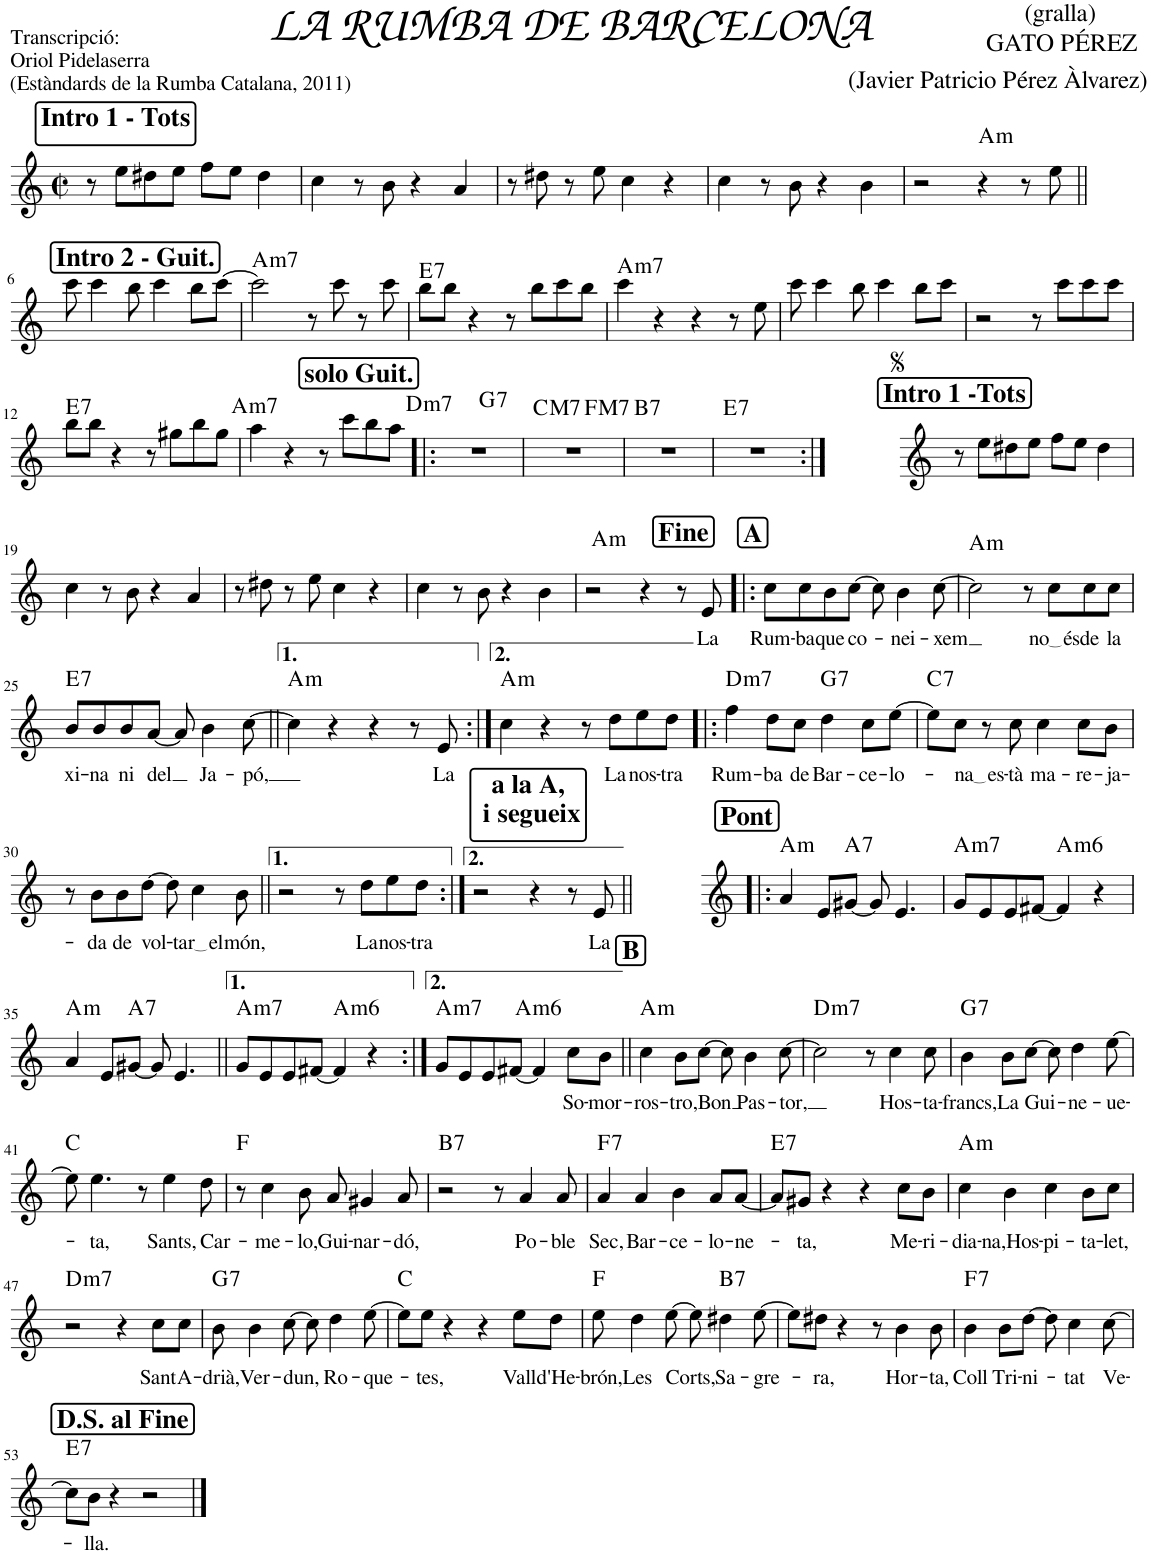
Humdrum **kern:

**kern	**text	**harte
*part1	*part1	*part1
*staff1	*staff1	*
*I"Oboè	*	*
*I'Ob.	*	*
*clefG2	*	*
*k[]	*	*
*M2/2	*	*
*met(c|)	*	*
!!LO:REH:place=s1:a:t=:qo=0.5
!!LO:REH:place=s1:a:B:cj:fs=14:t=Intro 1 - Tots:qo=0.5
=1	=1	=1
8r	.	.
8ee\L	.	.
8dd#X\	.	.
8ee\J	.	.
8ff\L	.	.
8ee\J	.	.
4dd#\	.	.
=2	=2	=2
4cc\	.	.
8r	.	.
8b\	.	.
4r	.	.
4a/	.	.
=3	=3	=3
8r	.	.
8dd#X\	.	.
8r	.	.
8ee\	.	.
4cc\	.	.
4r	.	.
=4	=4	=4
4cc\	.	.
8r	.	.
8b\	.	.
4r	.	.
4b\	.	.
=5	=5	=5
2r	.	.
!	!	!LO:H:kt=m
4r	.	A:min
8r	.	.
8ee\	.	.
!!LO:LB:g=z
!!LO:REH:place=s1:a:B:cj:fs=14:t=Intro 2 - Guit.
=6||	=6||	=6||
8ccc\	.	.
4ccc\	.	.
8bb\	.	.
4ccc\	.	.
8bb\L	.	.
[8ccc\J	.	.
=7	=7	=7
!	!	!LO:H:kt=m7
2ccc\]	.	A:min7
8r	.	.
8ccc\	.	.
8r	.	.
8ccc\	.	.
=8	=8	=8
!	!	!LO:H:kt=7
8bb\L	.	E:7
8bb\J	.	.
4r	.	.
8r	.	.
8bb\L	.	.
8ccc\	.	.
8bb\J	.	.
=9	=9	=9
!	!	!LO:H:kt=m7
4ccc\	.	A:min7
4r	.	.
4r	.	.
8r	.	.
8ee\	.	.
=10	=10	=10
8ccc\	.	.
4ccc\	.	.
8bb\	.	.
4ccc\	.	.
8bb\L	.	.
8ccc\J	.	.
=11	=11	=11
2r	.	.
8r	.	.
8ccc\L	.	.
8ccc\	.	.
8ccc\J	.	.
!!LO:LB:g=z
=12	=12	=12
!	!	!LO:H:kt=7
8bb\L	.	E:7
8bb\J	.	.
4r	.	.
8r	.	.
8gg#X\L	.	.
8bb\	.	.
8gg#\J	.	.
!!LO:REH:place=s1:a:B:cj:fs=14:t=solo Guit.:qo=2.5
=13	=13	=13
!	!	!LO:H:kt=m7
4aa\	.	A:min7
4r	.	.
8r	.	.
8ccc\L	.	.
8bb\	.	.
8aa\J	.	.
=14!|:	=14!|:	=14!|:
!	!	!LO:H:kt=m7
*^	*	*
1r	2ryy	.	D:min7
!	!	!	!LO:H:kt=7
.	2ryy	.	G:7
=15	=15	=15	=15
!	!	!	!LO:H:kt=M7
1r	2ryy	.	C:maj7
!	!	!	!LO:H:kt=M7
.	2ryy	.	F:maj7
=16	=16	=16	=16
!	!	!	!LO:H:kt=7
*v	*v	*	*
1r	.	B:7
=17	=17	=17
!	!	!LO:H:kt=7
1r	.	E:7
!!LO:REH:place=s1:a:B:cj:fs=14:t=Intro 1 -Tots
=18:|!	=18:|!	=18:|!
8r	.	.
8ee\L	.	.
8dd#X\	.	.
8ee\J	.	.
8ff\L	.	.
8ee\J	.	.
4dd#\	.	.
!!LO:LB:g=z
=19	=19	=19
4cc\	.	.
8r	.	.
8b\	.	.
4r	.	.
4a/	.	.
=20	=20	=20
8r	.	.
8dd#X\	.	.
8r	.	.
8ee\	.	.
4cc\	.	.
4r	.	.
=21	=21	=21
4cc\	.	.
8r	.	.
8b\	.	.
4r	.	.
4b\	.	.
=22	=22	=22
2r	.	.
!	!	!LO:H:kt=m
4r	.	A:min
8r	.	.
!	!LO:LY:b	!
8e/	La	.
!!LO:REH:place=s1:a:B:cj:fs=14:t=A
=23!|:	=23!|:	=23!|:
!	!LO:LY:b	!
8cc\L	Rum-	.
!	!LO:LY:b	!
8cc\	-ba	.
!	!LO:LY:b	!
8b\	que	.
!	!LO:LY:b	!
[8cc\J	co-	.
8cc\]	.	.
!	!LO:LY:b	!
4b\	-nei-	.
!	!LO:LY:b	!
[8cc\	-xem	.
=24	=24	=24
!	!	!LO:H:kt=m
2cc\]	.	A:min
8r	.	.
!	!LO:LY:b	!
8cc\L	no és	.
!	!LO:LY:b	!
8cc\	de	.
!	!LO:LY:b	!
8cc\J	la	.
!!LO:LB:g=z
=25	=25	=25
!	!LO:LY:b	!LO:H:kt=7
8b/L	xi-	E:7
!	!LO:LY:b	!
8b/	-na	.
!	!LO:LY:b	!
8b/	ni	.
!	!LO:LY:b	!
[8a/J	del	.
8a/]	.	.
!	!LO:LY:b	!
4b\	Ja-	.
!	!LO:LY:b	!
[8cc\	-pó,	.
=26||	=26||	=26||
!	!	!LO:H:kt=m
4cc\]	.	A:min
4r	.	.
4r	.	.
8r	.	.
!	!LO:LY:b	!
8e/	La	.
=27:|!	=27:|!	=27:|!
!	!	!LO:H:kt=m
4cc\	.	A:min
4r	.	.
8r	.	.
!	!LO:LY:b	!
8dd\L	La	.
!	!LO:LY:b	!
8ee\	nos-	.
!	!LO:LY:b	!
8dd\J	-tra	.
=28!|:	=28!|:	=28!|:
!	!LO:LY:b	!LO:H:kt=m7
4ff\	Rum-	D:min7
!	!LO:LY:b	!
8dd\L	-ba	.
!	!LO:LY:b	!
8cc\J	de	.
!	!LO:LY:b	!LO:H:kt=7
4dd\	Bar-	G:7
!	!LO:LY:b	!
8cc\L	-ce-	.
!	!LO:LY:b	!
[8ee\J	-lo-	.
=29	=29	=29
!	!	!LO:H:kt=7
8ee\L]	.	C:7
!	!LO:LY:b	!
8cc\J	na es	.
8r	.	.
!	!LO:LY:b	!
8cc\	-tà	.
!	!LO:LY:b	!
4cc\	ma-	.
!	!LO:LY:b	!
8cc\L	-re-	.
!	!LO:LY:b	!
8b\J	-ja-	.
!!LO:LB:g=z
=30	=30	=30
8r	.	.
!	!LO:LY:b	!
8b\L	-da	.
!	!LO:LY:b	!
8b\	de	.
!	!LO:LY:b	!
[8dd\J	vol-	.
8dd\]	.	.
!	!LO:LY:b	!
4cc\	tar el	.
!	!LO:LY:b	!
8b\	món,	.
=31||	=31||	=31||
2r	.	.
8r	.	.
!	!LO:LY:b	!
8dd\L	La	.
!	!LO:LY:b	!
8ee\	nos-	.
!	!LO:LY:b	!
8dd\J	-tra	.
!!LO:REH:place=s1:a:t=
!!LO:REH:place=s1:a:t=i segueix
!!LO:REH:place=s1:a:B:cj:fs=14:t=a la A,
=32:|!	=32:|!	=32:|!
2r	.	.
4r	.	.
8r	.	.
!	!LO:LY:b	!
8e/	La	.
!!LO:REH:place=s1:a:B:cj:fs=14:t=Pont
=33!|:	=33!|:	=33!|:
!	!	!LO:H:kt=m
4a/	.	A:min
8e/L	.	.
!	!	!LO:H:kt=7
[8g#X/J	.	A:7
8g#/]	.	.
4.e/	.	.
=34	=34	=34
!	!	!LO:H:kt=m7
8g/L	.	A:min7
8e/	.	.
8e/	.	.
[8f#X/J	.	.
!	!	!LO:H:kt=m6
4f#/]	.	A:min6
4r	.	.
!!LO:LB:g=z
=35	=35	=35
!	!	!LO:H:kt=m
4a/	.	A:min
8e/L	.	.
!	!	!LO:H:kt=7
[8g#X/J	.	A:7
8g#/]	.	.
4.e/	.	.
=36||	=36||	=36||
!	!	!LO:H:kt=m7
8g/L	.	A:min7
8e/	.	.
8e/	.	.
[8f#X/J	.	.
!	!	!LO:H:kt=m6
4f#/]	.	A:min6
4r	.	.
=37:|!	=37:|!	=37:|!
!	!	!LO:H:kt=m7
8g/L	.	A:min7
8e/	.	.
8e/	.	.
[8f#X/J	.	.
!	!	!LO:H:kt=m6
4f#/]	.	A:min6
!	!LO:LY:b	!
8cc\L	So-	.
!	!LO:LY:b	!
8b\J	-mor-	.
!!LO:REH:place=s1:a:B:cj:fs=14:t=B
=38||	=38||	=38||
!	!LO:LY:b	!LO:H:kt=m
4cc\	-ros-	A:min
!	!LO:LY:b	!
8b\L	-tro,	.
!	!LO:LY:b	!
[8cc\J	Bon	.
8cc\]	.	.
!	!LO:LY:b	!
4b\	Pas-	.
!	!LO:LY:b	!
[8cc\	-tor,	.
=39	=39	=39
!	!	!LO:H:kt=m7
2cc\]	.	D:min7
8r	.	.
!	!LO:LY:b	!
4cc\	Hos-	.
!	!LO:LY:b	!
8cc\	-ta-	.
=40	=40	=40
!	!LO:LY:b	!LO:H:kt=7
4b\	-francs,	G:7
!	!LO:LY:b	!
8b\L	La	.
!	!LO:LY:b	!
[8cc\J	Gui-	.
8cc\]	.	.
!	!LO:LY:b	!
4dd\	-ne-	.
!	!LO:LY:b	!
[8ee\	-ue-	.
!!LO:LB:g=z
=41	=41	=41
8ee\]	.	C:maj
!	!LO:LY:b	!
4.ee\	-ta,	.
8r	.	.
!	!LO:LY:b	!
4ee\	Sants,	.
!	!LO:LY:b	!
8dd\	Car-	.
=42	=42	=42
8r	.	F:maj
!	!LO:LY:b	!
4cc\	-me-	.
!	!LO:LY:b	!
8b\	-lo,	.
!	!LO:LY:b	!
8a/	Gui-	.
!	!LO:LY:b	!
4g#X/	-nar-	.
!	!LO:LY:b	!
8a/	-dó,	.
=43	=43	=43
!	!	!LO:H:kt=7
2r	.	B:7
8r	.	.
!	!LO:LY:b	!
4a/	Po-	.
!	!LO:LY:b	!
8a/	-ble	.
=44	=44	=44
!	!LO:LY:b	!LO:H:kt=7
4a/	Sec,	F:7
!	!LO:LY:b	!
4a/	Bar-	.
!	!LO:LY:b	!
4b\	-ce-	.
!	!LO:LY:b	!
8a/L	-lo-	.
!	!LO:LY:b	!
[8a/J	-ne-	.
=45	=45	=45
!	!	!LO:H:kt=7
8a/L]	.	E:7
!	!LO:LY:b	!
8g#X/J	-ta,	.
4r	.	.
4r	.	.
!	!LO:LY:b	!
8cc\L	Me-	.
!	!LO:LY:b	!
8b\J	-ri-	.
=46	=46	=46
!	!LO:LY:b	!LO:H:kt=m
4cc\	-dia-	A:min
!	!LO:LY:b	!
4b\	-na,Hos-	.
!	!LO:LY:b	!
4cc\	-pi-	.
!	!LO:LY:b	!
8b\L	-ta-	.
!	!LO:LY:b	!
8cc\J	-let,	.
!!LO:LB:g=z
=47	=47	=47
!	!	!LO:H:kt=m7
2r	.	D:min7
4r	.	.
!	!LO:LY:b	!
8cc\L	Sant	.
!	!LO:LY:b	!
8cc\J	A-	.
=48	=48	=48
!	!LO:LY:b	!LO:H:kt=7
8b\	-drià,	G:7
!	!LO:LY:b	!
4b\	Ver-	.
!	!LO:LY:b	!
[8cc\	-dun,	.
8cc\]	.	.
!	!LO:LY:b	!
4dd\	Ro-	.
!	!LO:LY:b	!
[8ee\	-que-	.
=49	=49	=49
8ee\L]	.	C:maj
!	!LO:LY:b	!
8ee\J	-tes,	.
4r	.	.
4r	.	.
!	!LO:LY:b	!
8ee\L	Vall	.
!	!LO:LY:b	!
8dd\J	d'He-	.
=50	=50	=50
!	!LO:LY:b	!
8ee\	-brón,	F:maj
!	!LO:LY:b	!
4dd\	Les	.
!	!LO:LY:b	!
[8ee\	Corts,	.
8ee\]	.	.
!	!LO:LY:b	!LO:H:kt=7
4dd#X\	Sa-	B:7
!	!LO:LY:b	!
[8ee\	-gre-	.
=51	=51	=51
8ee\L]	.	.
!	!LO:LY:b	!
8dd#X\J	-ra,	.
4r	.	.
8r	.	.
!	!LO:LY:b	!
4b\	Hor-	.
!	!LO:LY:b	!
8b\	-ta,	.
=52	=52	=52
!	!LO:LY:b	!LO:H:kt=7
4b\	Coll	F:7
!	!LO:LY:b	!
8b\L	Tri-	.
!	!LO:LY:b	!
[8dd\J	-ni-	.
8dd\]	.	.
!	!LO:LY:b	!
4cc\	-tat	.
!	!LO:LY:b	!
[8cc\	Ve-	.
!!LO:LB:g=z
=53	=53	=53
!	!	!LO:H:kt=7
8cc\L]	.	E:7
!	!LO:LY:b	!
8b\J	-lla.	.
4r	.	.
2r	.	.
==	==	==
*-	*-	*-
